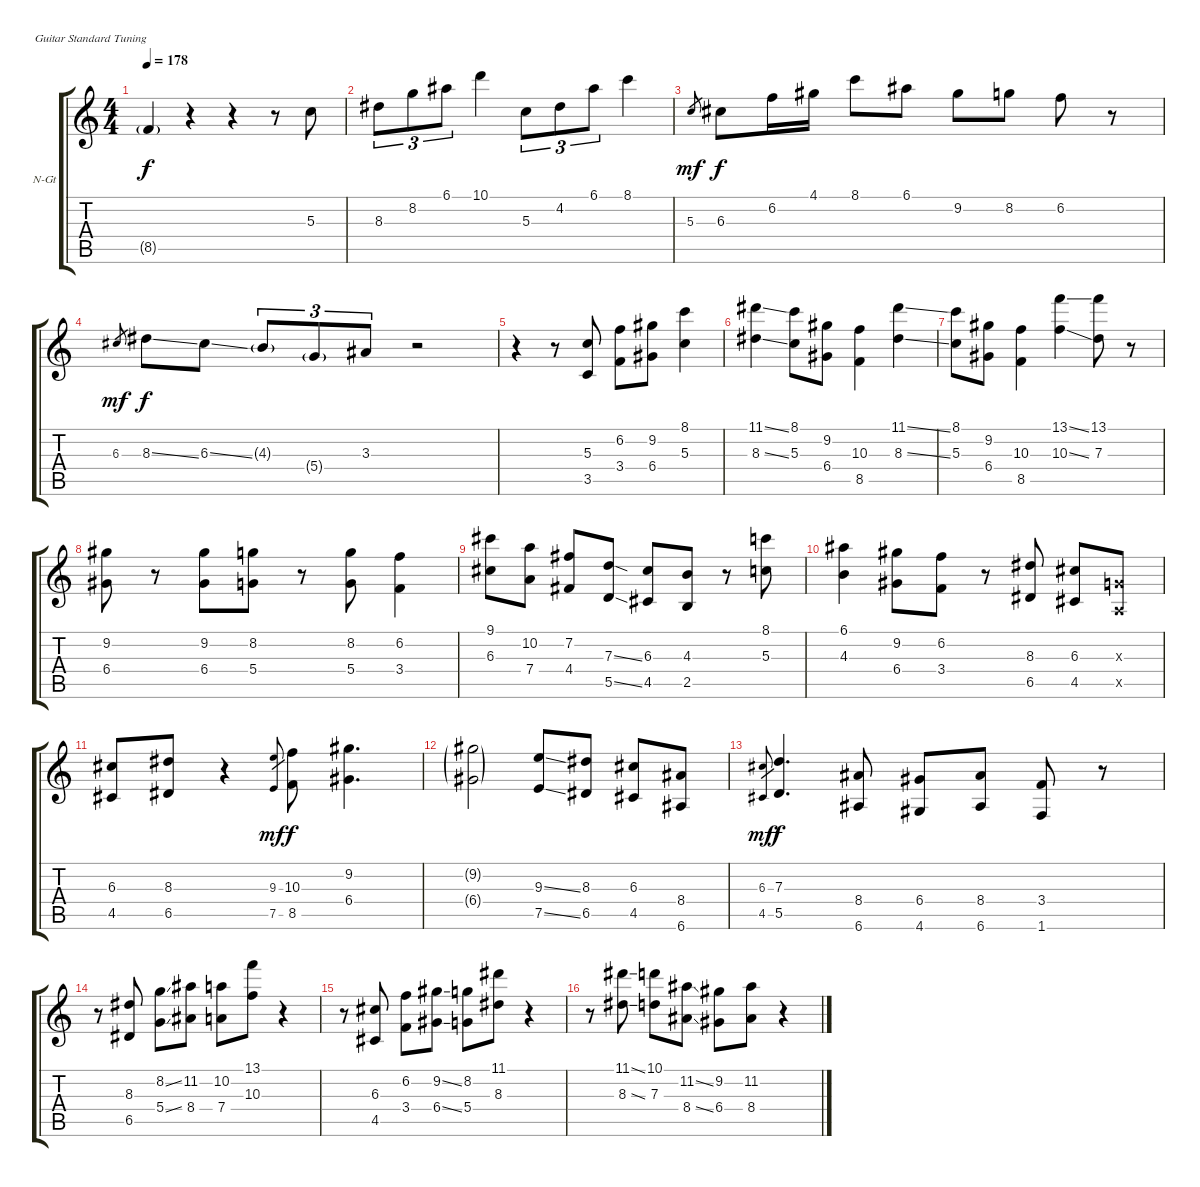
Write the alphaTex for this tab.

\bracketExtendMode groupsimilarinstruments
\firstSystemTrackNameOrientation horizontal
\otherSystemsTrackNameOrientation horizontal
\track ("Track 1" "N-Gt") {instrument acousticguitarnylon}
\staff {score tabs}
\tuning (E4 B3 G3 D3 A2 E2)
\ts (4 4)
\tempo 178
\clef g2
\ks c
8.5{g}.4{dy f} r.4 r.4 r.8 5.3.8 |
8.3.8{tu (3 2)} 8.2.8{tu (3 2)} 6.1.8{tu (3 2)} 10.1.4 5.3.8{tu (3 2)} 4.2.8{tu (3 2)} 6.1.8{tu (3 2)} 8.1.4 |
5.3.8{gr dy mf} 6.3.8{dy f} 6.2.16 4.1.16 8.1.8 6.1.8 9.2.8 8.2.8 6.2.8 r.8 |
6.3.8{gr dy mf} 8.3{ss}.8{dy f} 6.3{ss}.8 4.3{g}.8{tu (3 2)} 5.4{g}.8{tu (3 2)} 3.3.8{tu (3 2)} r.2 |
r.4 r.8 (5.3 3.5).8 (6.2 3.4).8 (9.2 6.4).8 (8.1 5.3).4 |
(11.1{ss} 8.3{ss}).4 (8.1 5.3).8 (9.2 6.4).8 (10.3 8.5).4 (11.1{ss} 8.3{ss}).4 |
(8.1 5.3).8 (9.2 6.4).8 (10.3 8.5).4 (13.1{ss} 10.3{ss}).4 (13.1 7.3).8 r.8 |
(9.2 6.4).8 r.8 (9.2 6.4).8 (8.2 5.4).8 r.8 (8.2 5.4).8 (6.2 3.4).4 |
(9.1 6.3).8 (10.2 7.4).8 (7.2 4.4).8 (7.3{ss} 5.5{ss}).8 (6.3 4.5).8 (4.3 2.5).8 r.8 (8.1 5.3).8 |
(6.1 4.3).4 (9.2 6.4).8 (6.2 3.4).8 r.8 (8.3 6.5).8 (6.3 4.5).8 (0.3{x} 0.5{x}).8 |
(6.3 4.5).8 (8.3 6.5).8 r.4 (9.3 7.5).8{gr dy mf} (10.3 8.5).8{dy f} (9.2 6.4).4{d} |
(9.2{g} 6.4{g}).2 (9.3{ss} 7.5{ss}).8 (8.3 6.5).8 (6.3 4.5).8 (8.4 6.6).8 |
(6.3 4.5).8{gr dy mf} (7.3 5.5).4{d dy f} (8.4 6.6).8 (6.4 4.6).8 (8.4 6.6).8 (3.4 1.6).8 r.8 |
r.8 (8.3 6.5).8 (8.2{ss} 5.4{ss}).8 (11.2 8.4).8 (10.2 7.4).8 (13.1 10.3).8 r.4 |
r.8 (6.3 4.5).8 (6.2 3.4).8 (9.2{ss} 6.4{ss}).8 (8.2 5.4).8 (11.1 8.3).8 r.4 |
r.8 (11.1{ss} 8.3{ss}).8 (10.1 7.3).8 (11.2{ss} 8.4{ss}).8 (9.2 6.4).8 (11.2 8.4).8 r.4
